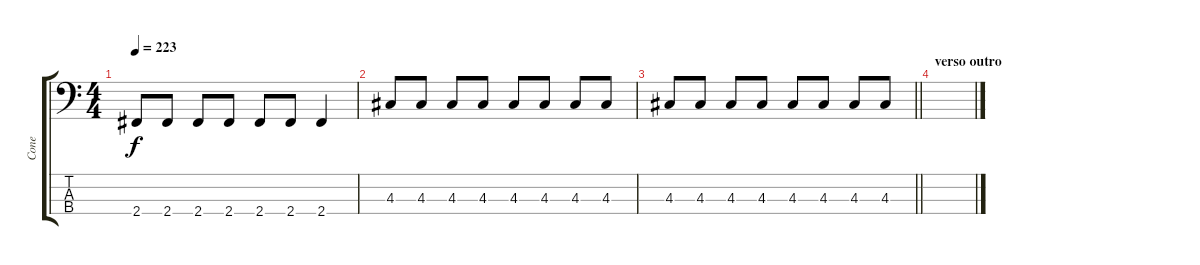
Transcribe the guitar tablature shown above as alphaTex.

\track ("Cone" "Cone") {instrument electricbassfinger}
\staff {score tabs}
\tuning (G2 D2 A1 E1) {hide}
\ts (4 4)
\tempo 223
\clef f4
\ks c
2.4{t}.8{dy f} 2.4.8 2.4.8 2.4.8 2.4.8 2.4.8 2.4.4 |
4.3.8 4.3.8 4.3.8 4.3.8 4.3.8 4.3.8 4.3.8 4.3.8 |
\barLineRight lightlight
4.3.8 4.3.8 4.3.8 4.3.8 4.3.8 4.3.8 4.3.8 4.3.8 |
\section ("" "verso outro")
